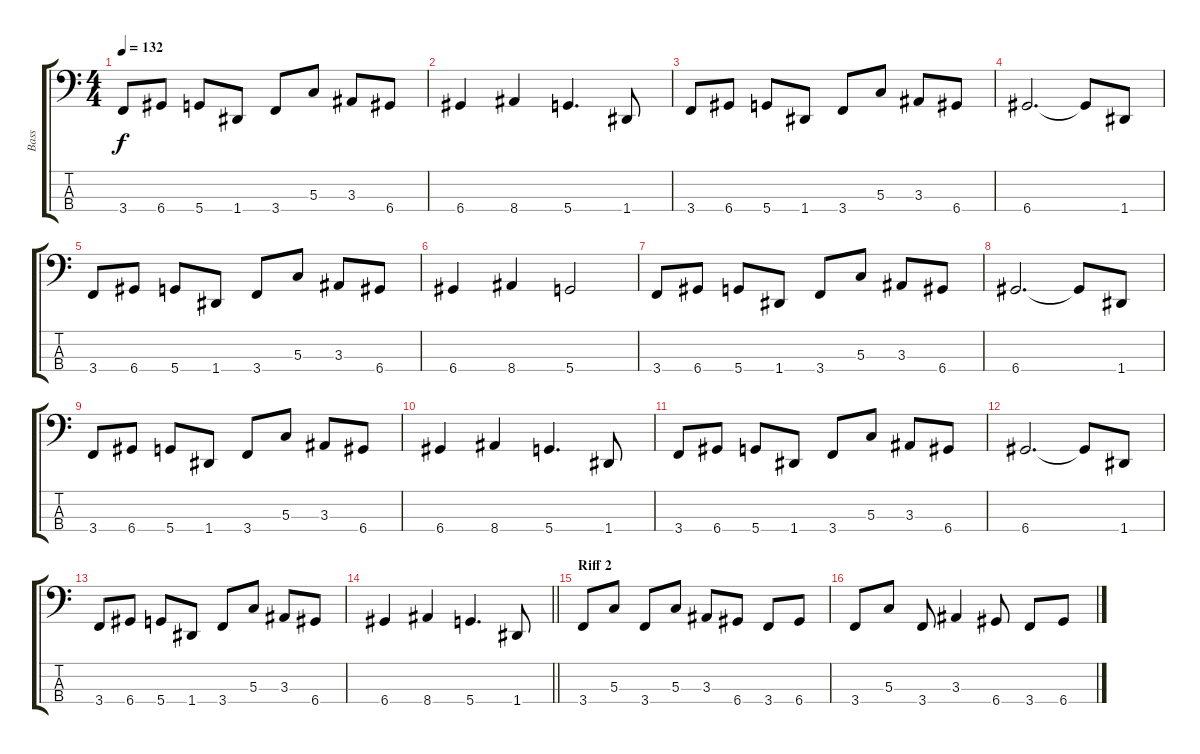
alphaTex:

\track ("Bass" "Bass") {instrument electricbassfinger}
\staff {score tabs}
\tuning (F2 C2 G1 D1) {hide}
\ts (4 4)
\tempo 132
\clef f4
\ks c
3.4.8{dy f} 6.4.8 5.4.8 1.4.8 3.4.8 5.3.8 3.3.8 6.4.8 |
6.4.4 8.4.4 5.4.4{d} 1.4.8 |
3.4.8 6.4.8 5.4.8 1.4.8 3.4.8 5.3.8 3.3.8 6.4.8 |
6.4.2{d} 6.4{t}.8 1.4.8 |
3.4.8 6.4.8 5.4.8 1.4.8 3.4.8 5.3.8 3.3.8 6.4.8 |
6.4.4 8.4.4 5.4.2 |
3.4.8 6.4.8 5.4.8 1.4.8 3.4.8 5.3.8 3.3.8 6.4.8 |
6.4.2{d} 6.4{t}.8 1.4.8 |
3.4.8 6.4.8 5.4.8 1.4.8 3.4.8 5.3.8 3.3.8 6.4.8 |
6.4.4 8.4.4 5.4.4{d} 1.4.8 |
3.4.8 6.4.8 5.4.8 1.4.8 3.4.8 5.3.8 3.3.8 6.4.8 |
6.4.2{d} 6.4{t}.8 1.4.8 |
3.4.8 6.4.8 5.4.8 1.4.8 3.4.8 5.3.8 3.3.8 6.4.8 |
\barLineRight lightlight
6.4.4 8.4.4 5.4.4{d} 1.4.8 |
\section ("" "Riff 2")
3.4.8 5.3.8 3.4.8 5.3.8 3.3.8 6.4.8 3.4.8 6.4.8 |
3.4.8 5.3.8 3.4.8 3.3.4 6.4.8 3.4.8 6.4.8
